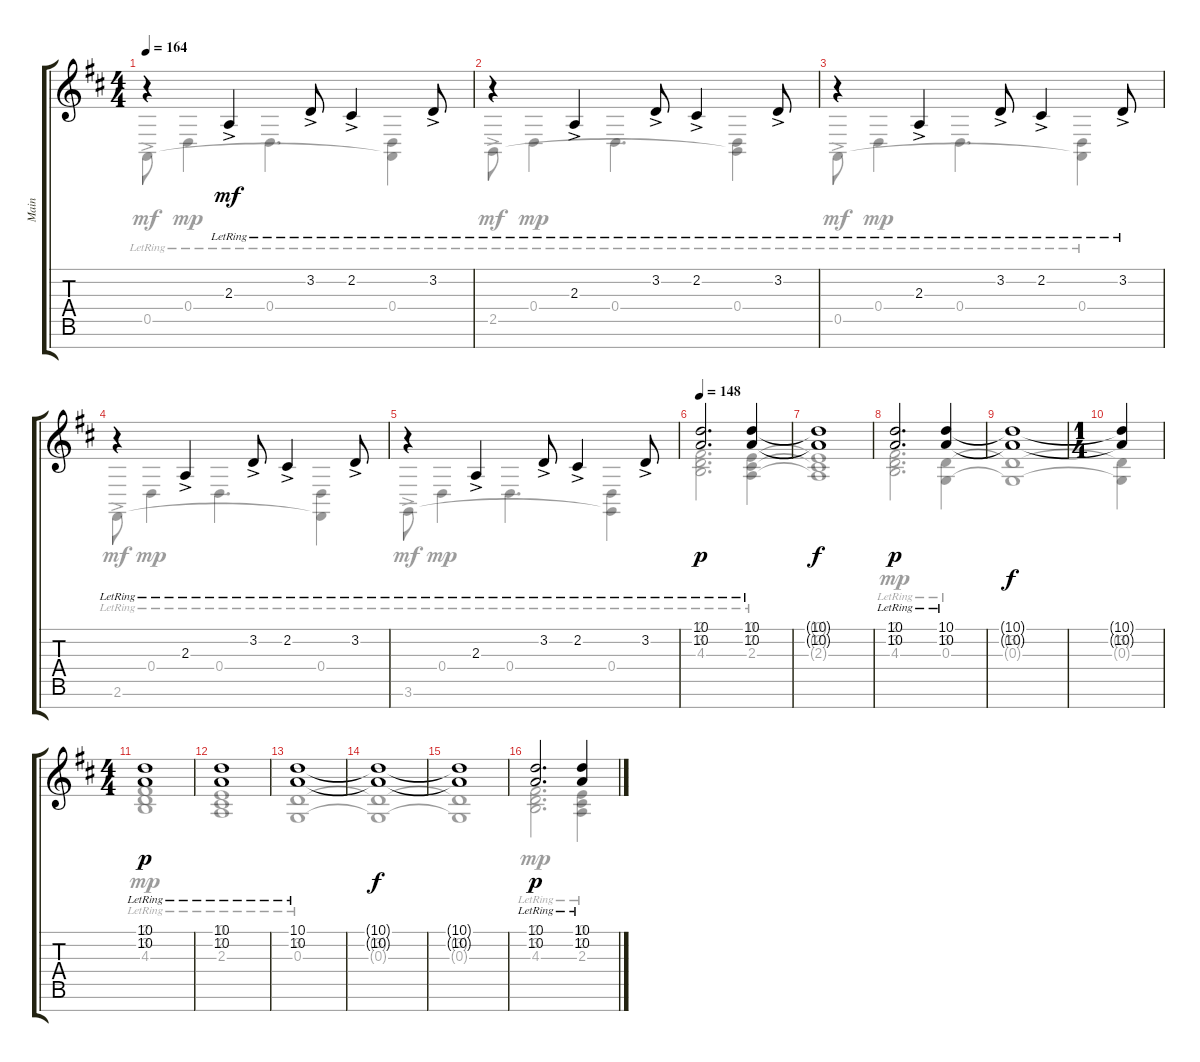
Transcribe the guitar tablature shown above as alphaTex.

\track ("Main" "Main") {instrument acousticgrandpiano}
\staff {score tabs}
\tuning (E4 B3 G3 D3 A2 E2 B1) {hide}
\voice
\ts (4 4)
\tempo 164
\clef g2
\ks d
r.4{dy mf} 2.3{ac lr}.4 3.2{ac lr}.8 2.2{ac lr}.4 3.2{ac lr}.8 |
r.4 2.3{ac lr}.4 3.2{ac lr}.8 2.2{ac lr}.4 3.2{ac lr}.8 |
r.4 2.3{ac lr}.4 3.2{ac lr}.8 2.2{ac lr}.4 3.2{ac lr}.8 |
r.4 2.3{ac lr}.4 3.2{ac lr}.8 2.2{ac lr}.4 3.2{ac lr}.8 |
r.4 2.3{ac lr}.4 3.2{ac lr}.8 2.2{ac lr}.4 3.2{ac lr}.8 |
\tempo 148
(10.1{lr} 10.2{lr}).2{d dy p} (10.1{lr} 10.2{lr}).4 |
(10.1{t} 10.2{t}).1{dy f} |
(10.1{lr} 10.2{lr}).2{d dy p} (10.1{lr} 10.2{lr}).4 |
(10.1{t} 10.2{t}).1{dy f} |
\ts (1 4)
(10.1{t} 10.2{t}).4 |
\ts (4 4)
(10.1{lr} 10.2{lr}).1{dy p} |
(10.1{lr} 10.2{lr}).1 |
(10.1{lr} 10.2{lr}).1 |
(10.1{t} 10.2{t}).1{dy f} |
(10.1{t} 10.2{t}).1 |
(10.1{lr} 10.2{lr}).2{d dy p} (10.1{lr} 10.2{lr}).4
\voice
\clef g2
\ottava regular
\simile none
\ks d
0.5{ac lr}.8{dy mf} 0.4{lr}.4{dy mp} 0.4{lr}.4{d} (0.4{lr} 0.5{t}).4 |
2.5{ac lr}.8{dy mf} 0.4{lr}.4{dy mp} 0.4{lr}.4{d} (0.4{lr} 2.5{t}).4 |
0.5{ac lr}.8{dy mf} 0.4{lr}.4{dy mp} 0.4{lr}.4{d} (0.4{lr} 0.5{t}).4 |
2.6{ac lr}.8{dy mf} 0.4{lr}.4{dy mp} 0.4{lr}.4{d} (0.4{lr} 2.6{t}).4 |
3.6{ac lr}.8{dy mf} 0.4{lr}.4{dy mp} 0.4{lr}.4{d} (0.4{lr} 3.6{t}).4 |
(2.1{lr} 3.2{lr} 4.3{lr}).2{d} (0.1{lr} 2.2{lr} 2.3{lr}).4 |
(0.1{t} 2.2{t} 2.3{t}).1{dy f} |
(2.1{lr} 3.2{lr} 4.3{lr}).2{d dy mp} (3.2{lr} 0.3{lr}).4 |
(3.2{t} 0.3{t}).1{dy f} |
(3.2{t} 0.3{t}).4 |
(2.1{lr} 3.2{lr} 4.3{lr}).1{dy mp} |
(0.1{lr} 2.2{lr} 2.3{lr}).1 |
(3.2{lr} 0.3{lr}).1 |
(3.2{t} 0.3{t}).1{dy f} |
(3.2{t} 0.3{t}).1 |
(2.1{lr} 3.2{lr} 4.3{lr}).2{d dy mp} (0.1{lr} 2.2{lr} 2.3{lr}).4
